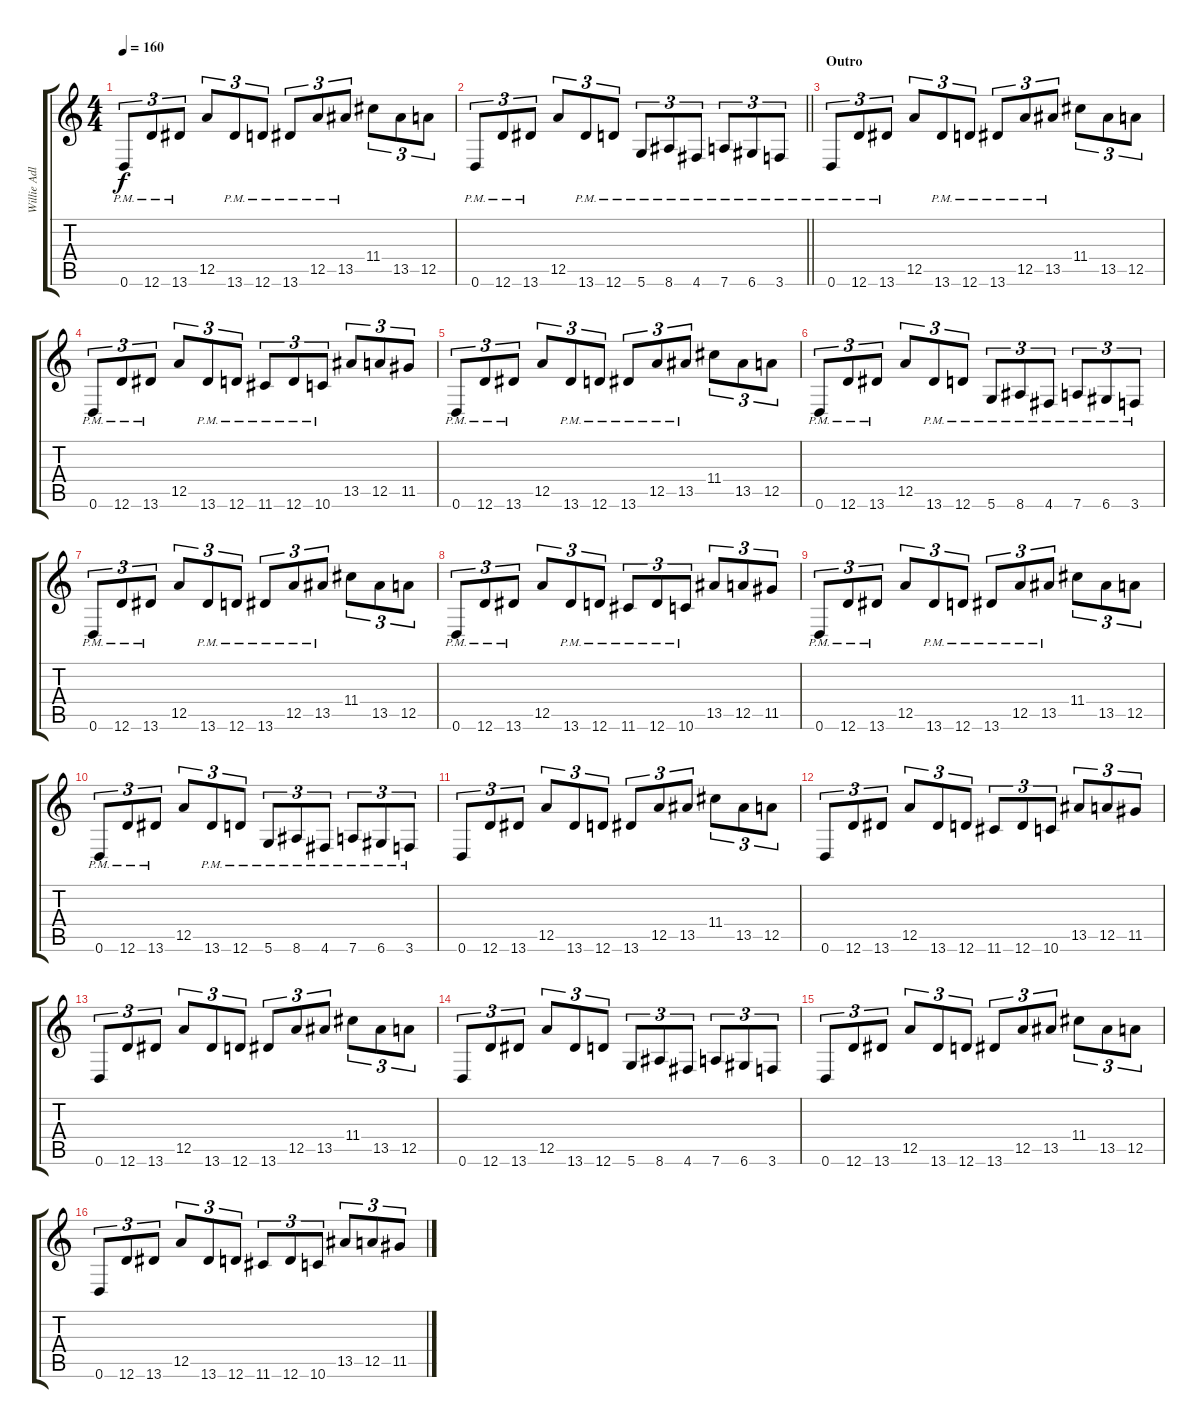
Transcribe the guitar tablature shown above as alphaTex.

\track ("Willie Adler - Rhythm" "Willie Adl") {instrument distortionguitar}
\staff {score tabs}
\tuning (E4 B3 G3 D3 A2 D2) {hide}
\ts (4 4)
\tempo 160
\clef g2
\ks c
0.6{pm}.8{tu (3 2) dy f} 12.6{pm}.8{tu (3 2)} 13.6{pm}.8{tu (3 2)} 12.5.8{tu (3 2)} 13.6{pm}.8{tu (3 2)} 12.6{pm}.8{tu (3 2)} 13.6{pm}.8{tu (3 2)} 12.5{pm}.8{tu (3 2)} 13.5{pm}.8{tu (3 2)} 11.4.8{tu (3 2)} 13.5.8{tu (3 2)} 12.5.8{tu (3 2)} |
\barLineRight lightlight
0.6{pm}.8{tu (3 2)} 12.6{pm}.8{tu (3 2)} 13.6{pm}.8{tu (3 2)} 12.5.8{tu (3 2)} 13.6{pm}.8{tu (3 2)} 12.6{pm}.8{tu (3 2)} 5.6{pm}.8{tu (3 2)} 8.6{pm}.8{tu (3 2)} 4.6{pm}.8{tu (3 2)} 7.6{pm}.8{tu (3 2)} 6.6{pm}.8{tu (3 2)} 3.6{pm}.8{tu (3 2)} |
\section ("" "Outro")
0.6{pm}.8{tu (3 2)} 12.6{pm}.8{tu (3 2)} 13.6{pm}.8{tu (3 2)} 12.5.8{tu (3 2)} 13.6{pm}.8{tu (3 2)} 12.6{pm}.8{tu (3 2)} 13.6{pm}.8{tu (3 2)} 12.5{pm}.8{tu (3 2)} 13.5{pm}.8{tu (3 2)} 11.4.8{tu (3 2)} 13.5.8{tu (3 2)} 12.5.8{tu (3 2)} |
0.6{pm}.8{tu (3 2)} 12.6{pm}.8{tu (3 2)} 13.6{pm}.8{tu (3 2)} 12.5.8{tu (3 2)} 13.6{pm}.8{tu (3 2)} 12.6{pm}.8{tu (3 2)} 11.6{pm}.8{tu (3 2)} 12.6{pm}.8{tu (3 2)} 10.6{pm}.8{tu (3 2)} 13.5.8{tu (3 2)} 12.5.8{tu (3 2)} 11.5.8{tu (3 2)} |
0.6{pm}.8{tu (3 2)} 12.6{pm}.8{tu (3 2)} 13.6{pm}.8{tu (3 2)} 12.5.8{tu (3 2)} 13.6{pm}.8{tu (3 2)} 12.6{pm}.8{tu (3 2)} 13.6{pm}.8{tu (3 2)} 12.5{pm}.8{tu (3 2)} 13.5{pm}.8{tu (3 2)} 11.4.8{tu (3 2)} 13.5.8{tu (3 2)} 12.5.8{tu (3 2)} |
0.6{pm}.8{tu (3 2)} 12.6{pm}.8{tu (3 2)} 13.6{pm}.8{tu (3 2)} 12.5.8{tu (3 2)} 13.6{pm}.8{tu (3 2)} 12.6{pm}.8{tu (3 2)} 5.6{pm}.8{tu (3 2)} 8.6{pm}.8{tu (3 2)} 4.6{pm}.8{tu (3 2)} 7.6{pm}.8{tu (3 2)} 6.6{pm}.8{tu (3 2)} 3.6{pm}.8{tu (3 2)} |
0.6{pm}.8{tu (3 2)} 12.6{pm}.8{tu (3 2)} 13.6{pm}.8{tu (3 2)} 12.5.8{tu (3 2)} 13.6{pm}.8{tu (3 2)} 12.6{pm}.8{tu (3 2)} 13.6{pm}.8{tu (3 2)} 12.5{pm}.8{tu (3 2)} 13.5{pm}.8{tu (3 2)} 11.4.8{tu (3 2)} 13.5.8{tu (3 2)} 12.5.8{tu (3 2)} |
0.6{pm}.8{tu (3 2)} 12.6{pm}.8{tu (3 2)} 13.6{pm}.8{tu (3 2)} 12.5.8{tu (3 2)} 13.6{pm}.8{tu (3 2)} 12.6{pm}.8{tu (3 2)} 11.6{pm}.8{tu (3 2)} 12.6{pm}.8{tu (3 2)} 10.6{pm}.8{tu (3 2)} 13.5.8{tu (3 2)} 12.5.8{tu (3 2)} 11.5.8{tu (3 2)} |
0.6{pm}.8{tu (3 2)} 12.6{pm}.8{tu (3 2)} 13.6{pm}.8{tu (3 2)} 12.5.8{tu (3 2)} 13.6{pm}.8{tu (3 2)} 12.6{pm}.8{tu (3 2)} 13.6{pm}.8{tu (3 2)} 12.5{pm}.8{tu (3 2)} 13.5{pm}.8{tu (3 2)} 11.4.8{tu (3 2)} 13.5.8{tu (3 2)} 12.5.8{tu (3 2)} |
0.6{pm}.8{tu (3 2)} 12.6{pm}.8{tu (3 2)} 13.6{pm}.8{tu (3 2)} 12.5.8{tu (3 2)} 13.6{pm}.8{tu (3 2)} 12.6{pm}.8{tu (3 2)} 5.6{pm}.8{tu (3 2)} 8.6{pm}.8{tu (3 2)} 4.6{pm}.8{tu (3 2)} 7.6{pm}.8{tu (3 2)} 6.6{pm}.8{tu (3 2)} 3.6{pm}.8{tu (3 2)} |
0.6.8{tu (3 2)} 12.6.8{tu (3 2)} 13.6.8{tu (3 2)} 12.5.8{tu (3 2)} 13.6.8{tu (3 2)} 12.6.8{tu (3 2)} 13.6.8{tu (3 2)} 12.5.8{tu (3 2)} 13.5.8{tu (3 2)} 11.4.8{tu (3 2)} 13.5.8{tu (3 2)} 12.5.8{tu (3 2)} |
0.6.8{tu (3 2)} 12.6.8{tu (3 2)} 13.6.8{tu (3 2)} 12.5.8{tu (3 2)} 13.6.8{tu (3 2)} 12.6.8{tu (3 2)} 11.6.8{tu (3 2)} 12.6.8{tu (3 2)} 10.6.8{tu (3 2)} 13.5.8{tu (3 2)} 12.5.8{tu (3 2)} 11.5.8{tu (3 2)} |
0.6.8{tu (3 2)} 12.6.8{tu (3 2)} 13.6.8{tu (3 2)} 12.5.8{tu (3 2)} 13.6.8{tu (3 2)} 12.6.8{tu (3 2)} 13.6.8{tu (3 2)} 12.5.8{tu (3 2)} 13.5.8{tu (3 2)} 11.4.8{tu (3 2)} 13.5.8{tu (3 2)} 12.5.8{tu (3 2)} |
0.6.8{tu (3 2)} 12.6.8{tu (3 2)} 13.6.8{tu (3 2)} 12.5.8{tu (3 2)} 13.6.8{tu (3 2)} 12.6.8{tu (3 2)} 5.6.8{tu (3 2)} 8.6.8{tu (3 2)} 4.6.8{tu (3 2)} 7.6.8{tu (3 2)} 6.6.8{tu (3 2)} 3.6.8{tu (3 2)} |
0.6.8{tu (3 2)} 12.6.8{tu (3 2)} 13.6.8{tu (3 2)} 12.5.8{tu (3 2)} 13.6.8{tu (3 2)} 12.6.8{tu (3 2)} 13.6.8{tu (3 2)} 12.5.8{tu (3 2)} 13.5.8{tu (3 2)} 11.4.8{tu (3 2)} 13.5.8{tu (3 2)} 12.5.8{tu (3 2)} |
0.6.8{tu (3 2)} 12.6.8{tu (3 2)} 13.6.8{tu (3 2)} 12.5.8{tu (3 2)} 13.6.8{tu (3 2)} 12.6.8{tu (3 2)} 11.6.8{tu (3 2)} 12.6.8{tu (3 2)} 10.6.8{tu (3 2)} 13.5.8{tu (3 2)} 12.5.8{tu (3 2)} 11.5.8{tu (3 2)}
